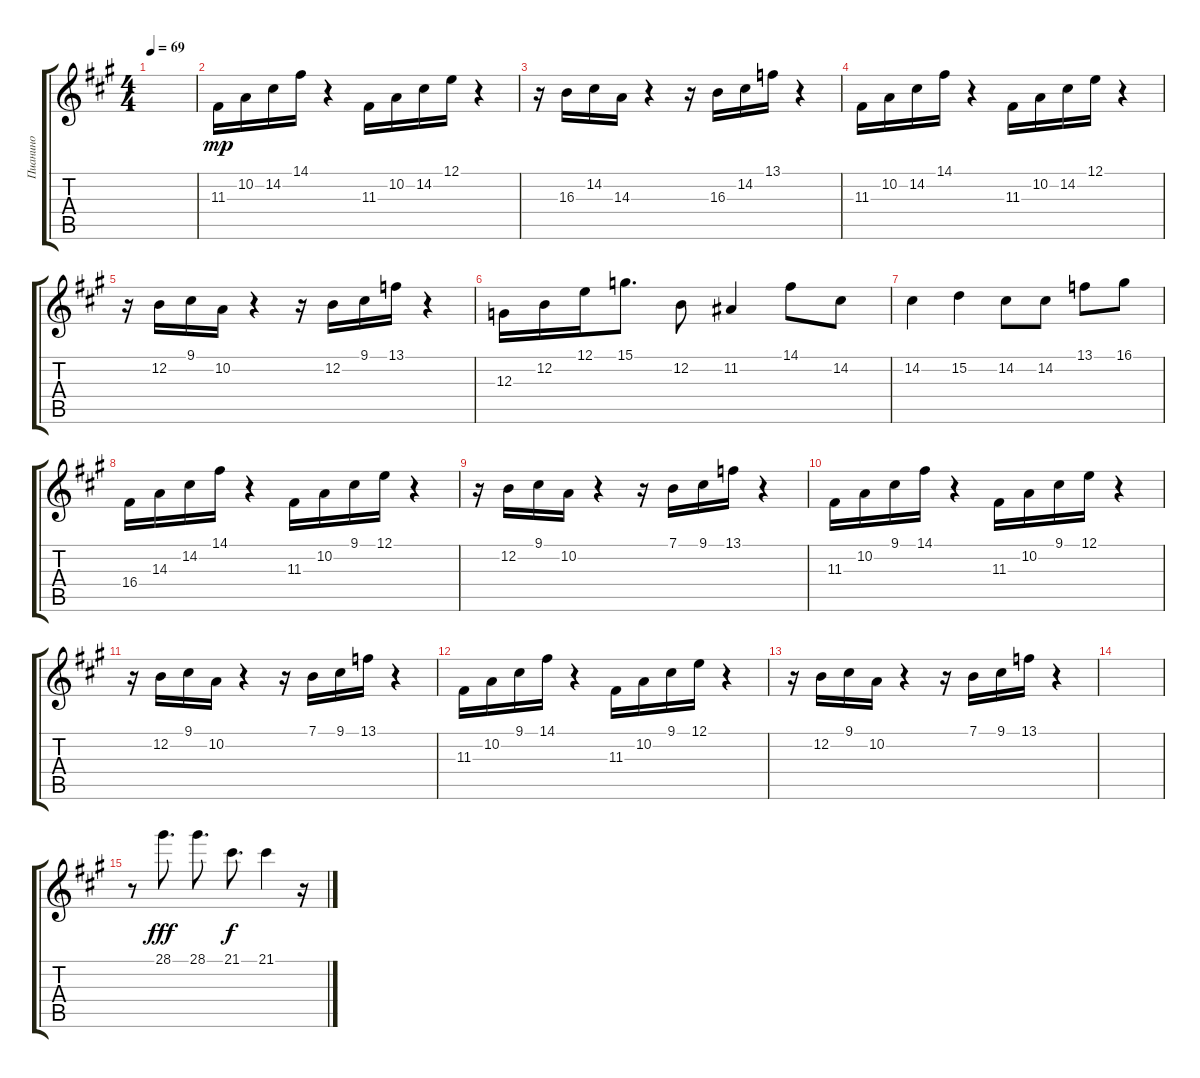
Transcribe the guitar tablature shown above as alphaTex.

\track ("Пианино" "Пианино") {instrument acousticgrandpiano}
\staff {score tabs}
\tuning (E4 B3 G3 D3 A2 E2) {hide}
\ts (4 4)
\tempo 69
\clef g2
\ks a
|
11.3.16{dy mp} 10.2.16 14.2.16 14.1.16 r.4 11.3.16 10.2.16 14.2.16 12.1.16 r.4 |
r.16 16.3.16 14.2.16 14.3.16 r.4 r.16 16.3.16 14.2.16 13.1.16 r.4 |
11.3.16 10.2.16 14.2.16 14.1.16 r.4 11.3.16 10.2.16 14.2.16 12.1.16 r.4 |
r.16 12.2.16 9.1.16 10.2.16 r.4 r.16 12.2.16 9.1.16 13.1.16 r.4 |
12.3.16 12.2.16 12.1.16 15.1.8{d} 12.2.8 11.2.4 14.1.8 14.2.8 |
14.2.4 15.2.4 14.2.8 14.2.8 13.1.8 16.1.8 |
16.4.16 14.3.16 14.2.16 14.1.16 r.4 11.3.16 10.2.16 9.1.16 12.1.16 r.4 |
r.16 12.2.16 9.1.16 10.2.16 r.4 r.16 7.1.16 9.1.16 13.1.16 r.4 |
11.3.16 10.2.16 9.1.16 14.1.16 r.4 11.3.16 10.2.16 9.1.16 12.1.16 r.4 |
r.16 12.2.16 9.1.16 10.2.16 r.4 r.16 7.1.16 9.1.16 13.1.16 r.4 |
11.3.16 10.2.16 9.1.16 14.1.16 r.4 11.3.16 10.2.16 9.1.16 12.1.16 r.4 |
r.16 12.2.16 9.1.16 10.2.16 r.4 r.16 7.1.16 9.1.16 13.1.16 r.4 |
|
r.8 28.1.8{d dy fff} 28.1.8{d} 21.1.8{d dy f} 21.1.4 r.16
